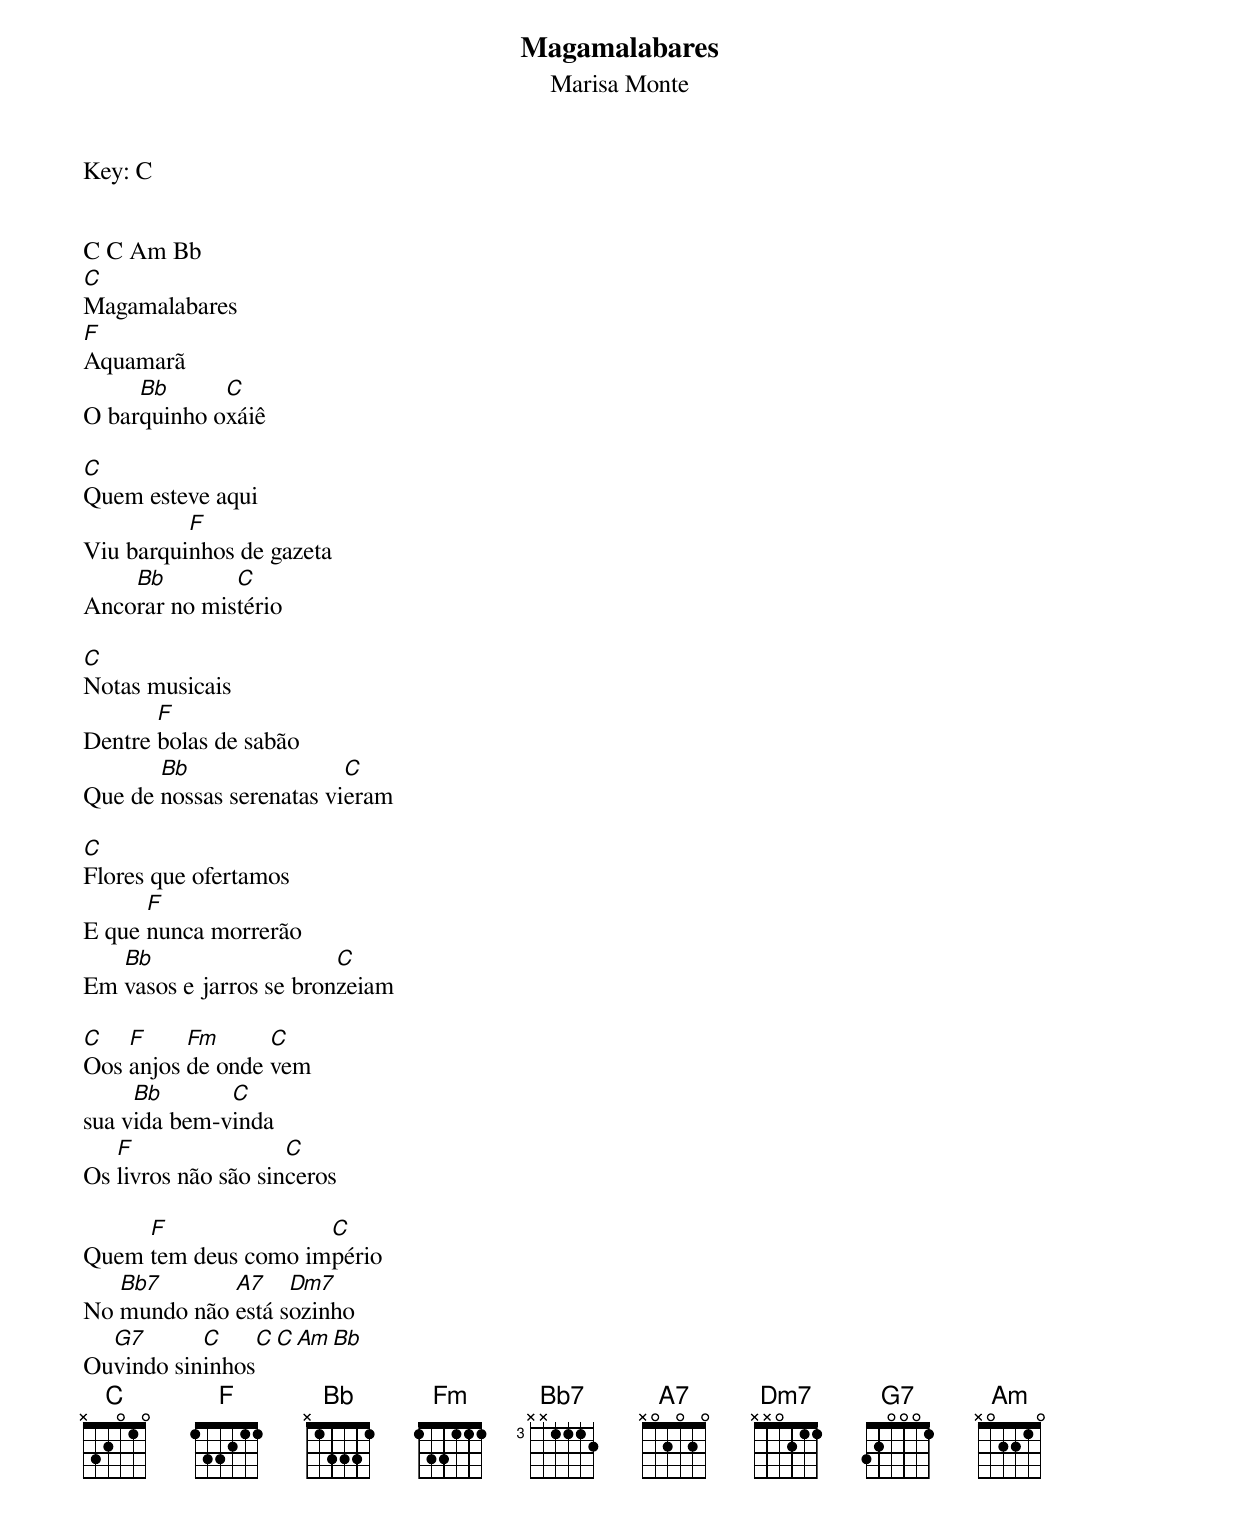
Magamalabares
Marisa Monte
Key: C


C C Am Bb
C
Magamalabares
F
Aquamarã
     Bb      C
O barquinho oxáiê

C
Quem esteve aqui
          F
Viu barquinhos de gazeta
    Bb        C
Ancorar no mistério

C
Notas musicais
       F
Dentre bolas de sabão
       Bb                 C
Que de nossas serenatas vieram

C
Flores que ofertamos
      F
E que nunca morrerão
   Bb                    C
Em vasos e jarros se bronzeiam

C   F     Fm      C
Oos anjos de onde vem
     Bb       C
sua vida bem-vinda
   F                 C
Os livros não são sinceros

     F               C
Quem tem deus como império
   Bb7       A7    Dm7
No mundo não está sozinho
  G7       C       C C Am Bb
Ouvindo sininhos
